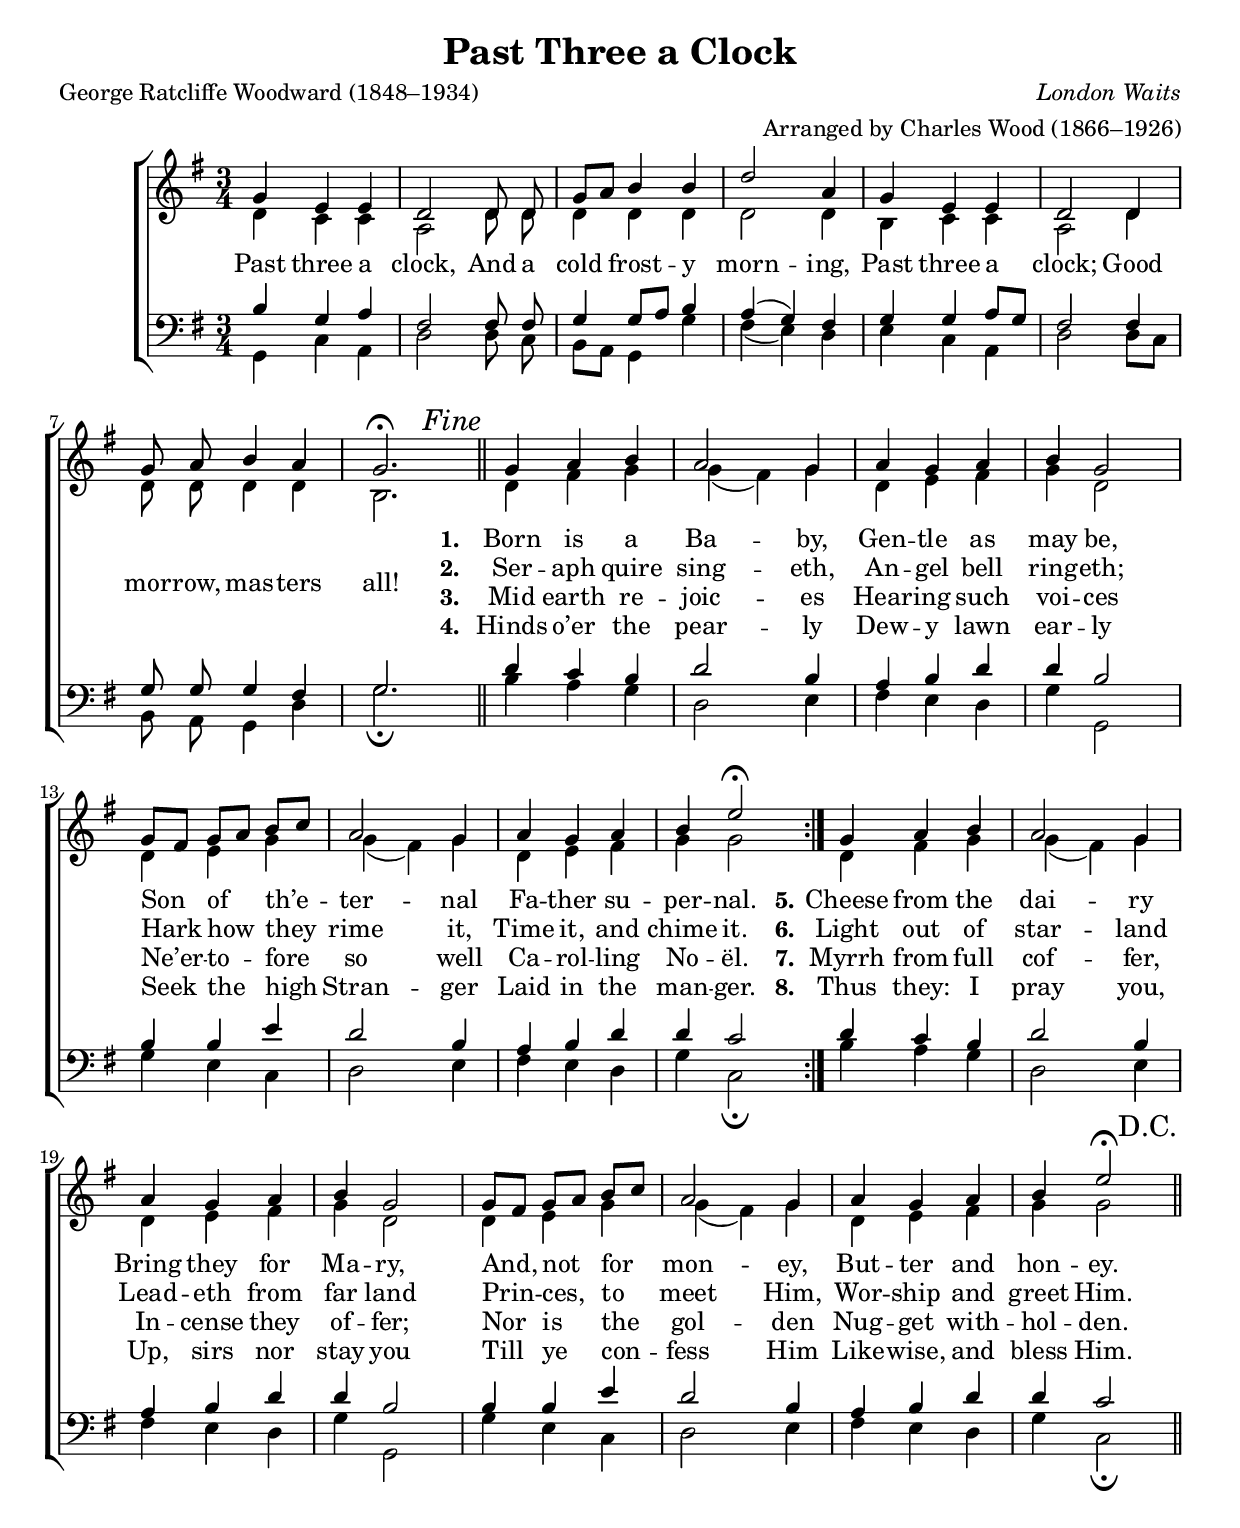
\version "2.14.2"
\include "util.ly"
\header {
  title = "Past Three a Clock"
  poet = "George Ratcliffe Woodward (1848–1934)"
  composer = \markup{\italic"London Waits"}
  arranger = "Arranged by Charles Wood (1866–1926)"
  %tagline = \markup { from \italic "The Cambridge Carol Book" ", 1924"}
}

global = {
  \key g \major
  \time 3/4
  \autoBeamOff
}

sopMusic = \relative c' {
  \repeat volta 2 {
    g'4 e e |
    d2 d8 d |
    g[ a] b4 b ||
    d2 a4 |
    g e e |
    d2 d4 | \break
    
    g8 a b4 a |
    g2.\fermata \bar"||"
    \once \override Score.RehearsalMark #'self-alignment-X = #RIGHT
%    \once \override Score.RehearsalMark #'break-visibility = #end-of-line-visible
    \mark\markup\italic"Fine"
  
    g4 a b |
    a2 g4 |
    a g a |
    b g2 |
    
    g8[ fis] g[ a] b[ c] |
    a2 g4 |
    a g a |
    b e2\fermata
  }
    
  g,4 a b |
  a2 g4 |
  a g a |
  b g2 |
  
  g8[ fis] g[ a] b[ c] |
  a2 g4 |
  a g a |
  b e2\fermata \bar"||"
  \once \override Score.RehearsalMark #'self-alignment-X = #RIGHT
  \mark"D.C."
}
sopWords = \lyricmode {
  
}

altoMusic = \relative c' {
  d4 c c |
  a2 d8 d |
  d4 d d |
  d2 d4 |
  b c c |
  a2 d4 |
  
  d8 d d4 d |
  b2.
  
  d4 fis g |
  g( fis) g |
  d e fis |
  g d2 |
  
  d4 e g |
  g( fis) g |
  d e fis |
  g g2
  
  
  
  d4 fis g |
  g( fis) g |
  d e fis |
  g d2 |
  
  d4 e g |
  g( fis) g |
  d e fis |
  g g2 \bar "||"
}
dropLyrics = {
  \override LyricText #'extra-offset = #'(0 . -4.9)
  \override LyricHyphen #'extra-offset = #'(0 . -4.9)
  \override LyricExtender #'extra-offset = #'(0 . -4.9)
  \override StanzaNumber #'extra-offset = #'(0 . -4.9)
}
altoWords = \lyricmode {
  \dropLyricsIV
  Past three a clock,
  And a cold frost -- y morn -- ing,
  Past three a clock;
  Good
  \dropLyrics
  mor -- row, mas -- ters all!
  
  \dropLyricsVII
  \set stanza = #"1. "
  \set associatedVoice = "sopranos"
  Born is a Ba -- by, Gen -- tle as may be,
  Son of th’e -- ter -- nal Fa -- ther su -- per -- nal.
  
  
  \set stanza = #"5."
  Cheese from the dai -- ry
  Bring they for Ma -- ry,
  And, not for mon -- ey,
  But -- ter and hon -- ey.
}
altoWordsII = \lyricmode {
  \dropLyricsVII
%\markup\italic
  \repeat unfold 21 {\skip1}
  \set stanza = #"2. "
  Ser -- aph quire sing -- eth, An -- gel bell ring -- eth;
  Hark how they rime it, Time it, and chime it.
  
  
  \set stanza = #"6."
  Light out of star -- land
  Lead -- eth from far land
  Prin -- ces, to meet Him,
  Wor -- ship and greet Him.
}
altoWordsIII = \lyricmode {
  \dropLyricsVII
  \repeat unfold 21 {\skip1}
  \set stanza = #"3. "
  Mid earth re -- joic -- es
  Hear -- ing such voi -- ces
  Ne’er -- to -- fore so well
  Ca -- rol -- ling No -- ël.
  
  
  \set stanza = #"7."
  Myrrh from full cof -- fer,
  In -- cense they of -- fer;
  Nor is the gol -- den
  Nug -- get with -- hol -- den.
}
altoWordsIV = \lyricmode {
  \dropLyricsVII
  \repeat unfold 21 {\skip1}
  \set stanza = #"4. "
  Hinds o’er the pear -- ly
  Dew -- y lawn ear -- ly
  Seek the high Stran -- ger
  Laid in the man -- ger.
  
  
  \set stanza = #"8."
  Thus they: I pray you,
  Up, sirs nor stay you
  Till ye con -- fess Him
  Like -- wise, and bless Him.
}
altoWordsV = \lyricmode {
  \repeat unfold 21 {\skip1}
}
altoWordsVI = \lyricmode {
  \repeat unfold 21 {\skip1}
}
altoWordsVII = \lyricmode {
  \repeat unfold 21 {\skip1}
}
altoWordsVIII = \lyricmode {
  \repeat unfold 21 {\skip1}
}
tenorMusic = \relative c' {
  b4 g a |
  fis2 fis8 fis |
  g4 g8[ a] b4 |
  a( g) fis |
  g g a8[ g] |
  fis2 fis4 |
  
  g8 g g4 fis |
  g2. |
  
  d'4 c b |
  d2 b4 |
  a b d |
  d b2 |
  
  b4 b e |
  d2 b4 |
  a b d |
  d c2
  
  
  
  d4 c b |
  d2 b4 |
  a b d |
  d b2 |
  
  b4 b e |
  d2 b4 |
  a b d |
  d c2 \bar "||"
}
tenorWords = \lyricmode {

}

bassMusic = \relative c {
  g4 c a |
  d2 d8 c |
  b[ a] g4 g' |
  fis( e) d |
  e c a |
  d2 d8[ c] |
  
  b a g4 d' |
  g2.\fermata |
  
  b4 a g |
  d2 e4 |
  fis e d |
  g g,2 |
  
  g'4 e c |
  d2 e4 |
  fis e d |
  g c,2\fermata
  
  
  
  
  
  b'4 a g |
  d2 e4 |
  fis e d |
  g g,2 |
  
  g'4 e c |
  d2 e4 |
  fis e d |
  g c,2\fermata \bar "||"
}
bassWords = \lyricmode {

}

pianoRH = \relative c' {
  
}
pianoLH = \relative c' {
  
}

\score {
  <<
   \new ChoirStaff <<
%    \new Lyrics = sopranos \with { \override VerticalAxisGroup #'nonstaff-relatedstaff-spacing = #'((basic-distance . 1)) }
    \new Staff = women <<
      \new Voice = "sopranos" { \voiceOne << \global \sopMusic >> }
      \new Voice = "altos" { \voiceTwo << \global \altoMusic >> }
    >>
    \new Lyrics \with { alignAboveContext = #"women" \override VerticalAxisGroup #'nonstaff-relatedstaff-spacing = #'((basic-distance . 1))} \lyricsto "sopranos" \sopWords
    \new Lyrics = "altosVIII"  \with { alignBelowContext = #"women" \override VerticalAxisGroup #'nonstaff-relatedstaff-spacing = #'((basic-distance . 1))} \lyricsto "sopranos" \altoWordsVIII
    \new Lyrics = "altosVII"  \with { alignBelowContext = #"women" \override VerticalAxisGroup #'nonstaff-relatedstaff-spacing = #'((basic-distance . 1))} \lyricsto "sopranos" \altoWordsVII
    \new Lyrics = "altosVI"  \with { alignBelowContext = #"women" \override VerticalAxisGroup #'nonstaff-relatedstaff-spacing = #'((basic-distance . 1))} \lyricsto "sopranos" \altoWordsVI
    \new Lyrics = "altosV"  \with { alignBelowContext = #"women" \override VerticalAxisGroup #'nonstaff-relatedstaff-spacing = #'((basic-distance . 1))} \lyricsto "sopranos" \altoWordsV
    \new Lyrics = "altosIV"  \with { alignBelowContext = #"women" \override VerticalAxisGroup #'nonstaff-relatedstaff-spacing = #'((basic-distance . 1))} \lyricsto "sopranos" \altoWordsIV
    \new Lyrics = "altosIII"  \with { alignBelowContext = #"women" \override VerticalAxisGroup #'nonstaff-relatedstaff-spacing = #'((basic-distance . 1))} \lyricsto "sopranos" \altoWordsIII
    \new Lyrics = "altosII"  \with { alignBelowContext = #"women" \override VerticalAxisGroup #'nonstaff-relatedstaff-spacing = #'((basic-distance . 1))} \lyricsto "sopranos" \altoWordsII
    \new Lyrics = "altos"  \with { alignBelowContext = #"women" \override VerticalAxisGroup #'nonstaff-relatedstaff-spacing = #'((padding . 0))} \lyricsto "altos" \altoWords
   \new Staff = men <<
      \clef bass
      \new Voice = "tenors" { \voiceOne << \global \tenorMusic >> }
      \new Voice = "basses" { \voiceTwo << \global \bassMusic >> }
    >>
    \new Lyrics \with { alignAboveContext = #"men" \override VerticalAxisGroup #'nonstaff-relatedstaff-spacing = #'((basic-distance . 1)) } \lyricsto "tenors" \tenorWords
    \new Lyrics \with { alignBelowContext = #"men" \override VerticalAxisGroup #'nonstaff-relatedstaff-spacing = #'((basic-distance . 1)) } \lyricsto "basses" \bassWords
  >>
%    \new PianoStaff << \new Staff { \new Voice { \pianoRH } } \new Staff { \clef "bass" \pianoLH } >>
  >>
  \layout {
    \context {
      \Score
      \override SpacingSpanner #'base-shortest-duration = #(ly:make-moment 1 4)
      \override SpacingSpanner #'common-shortest-duration = #(ly:make-moment 1 4)
    }
  }
  \midi {
    \tempo 4 = 135
    \set Staff.midiInstrument = "flute"
  
    \context {
      \Voice
      \remove "Dynamic_performer"
    }
  }
}
